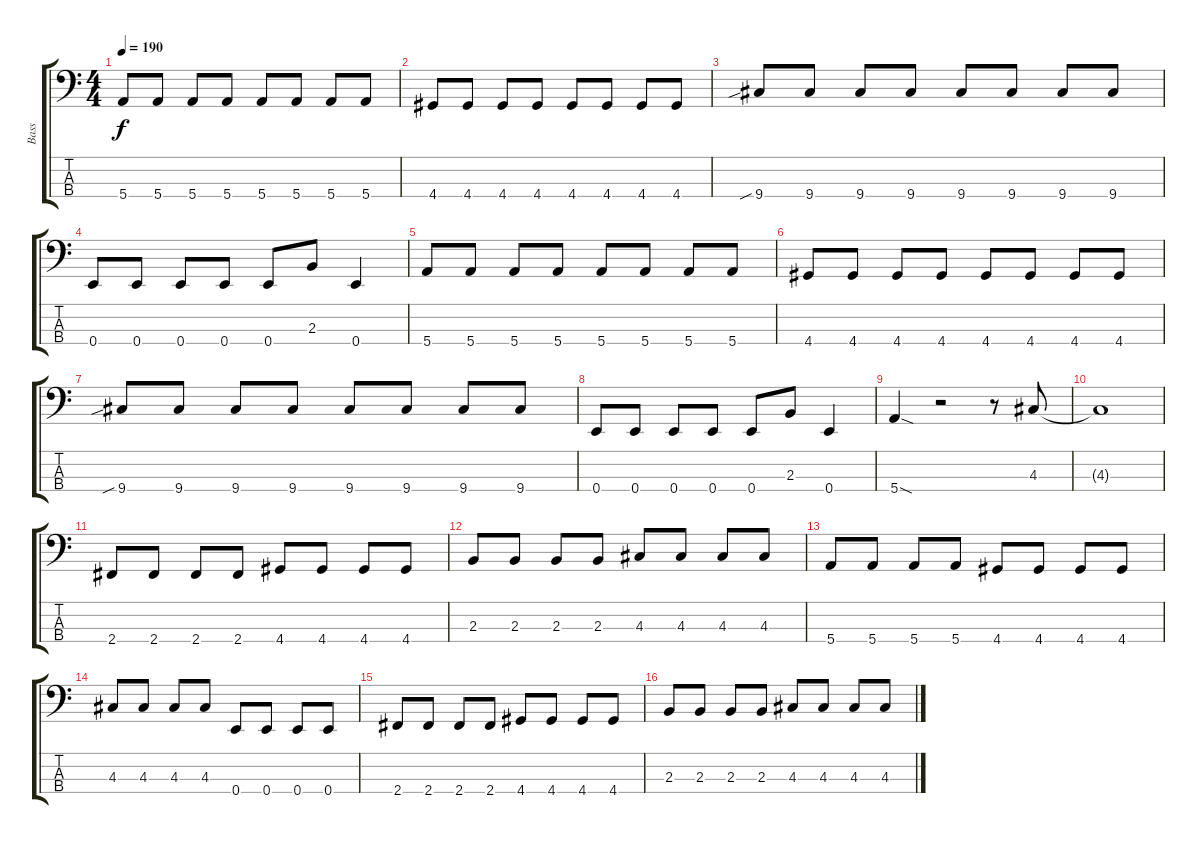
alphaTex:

\track ("Bass" "Bass") {instrument electricbasspick}
\staff {score tabs}
\tuning (G2 D2 A1 E1) {hide}
\ts (4 4)
\tempo 190
\clef f4
\ks c
5.4.8{dy f} 5.4.8 5.4.8 5.4.8 5.4.8 5.4.8 5.4.8 5.4.8 |
4.4.8 4.4.8 4.4.8 4.4.8 4.4.8 4.4.8 4.4.8 4.4.8 |
9.4{sib}.8 9.4.8 9.4.8 9.4.8 9.4.8 9.4.8 9.4.8 9.4.8 |
0.4.8 0.4.8 0.4.8 0.4.8 0.4.8 2.3.8 0.4.4 |
5.4.8 5.4.8 5.4.8 5.4.8 5.4.8 5.4.8 5.4.8 5.4.8 |
4.4.8 4.4.8 4.4.8 4.4.8 4.4.8 4.4.8 4.4.8 4.4.8 |
9.4{sib}.8 9.4.8 9.4.8 9.4.8 9.4.8 9.4.8 9.4.8 9.4.8 |
0.4.8 0.4.8 0.4.8 0.4.8 0.4.8 2.3.8 0.4.4 |
5.4{sod}.4 r.2 r.8 4.3.8 |
4.3{t}.1 |
2.4.8 2.4.8 2.4.8 2.4.8 4.4.8 4.4.8 4.4.8 4.4.8 |
2.3.8 2.3.8 2.3.8 2.3.8 4.3.8 4.3.8 4.3.8 4.3.8 |
5.4.8 5.4.8 5.4.8 5.4.8 4.4.8 4.4.8 4.4.8 4.4.8 |
4.3.8 4.3.8 4.3.8 4.3.8 0.4.8 0.4.8 0.4.8 0.4.8 |
2.4.8 2.4.8 2.4.8 2.4.8 4.4.8 4.4.8 4.4.8 4.4.8 |
2.3.8 2.3.8 2.3.8 2.3.8 4.3.8 4.3.8 4.3.8 4.3.8
